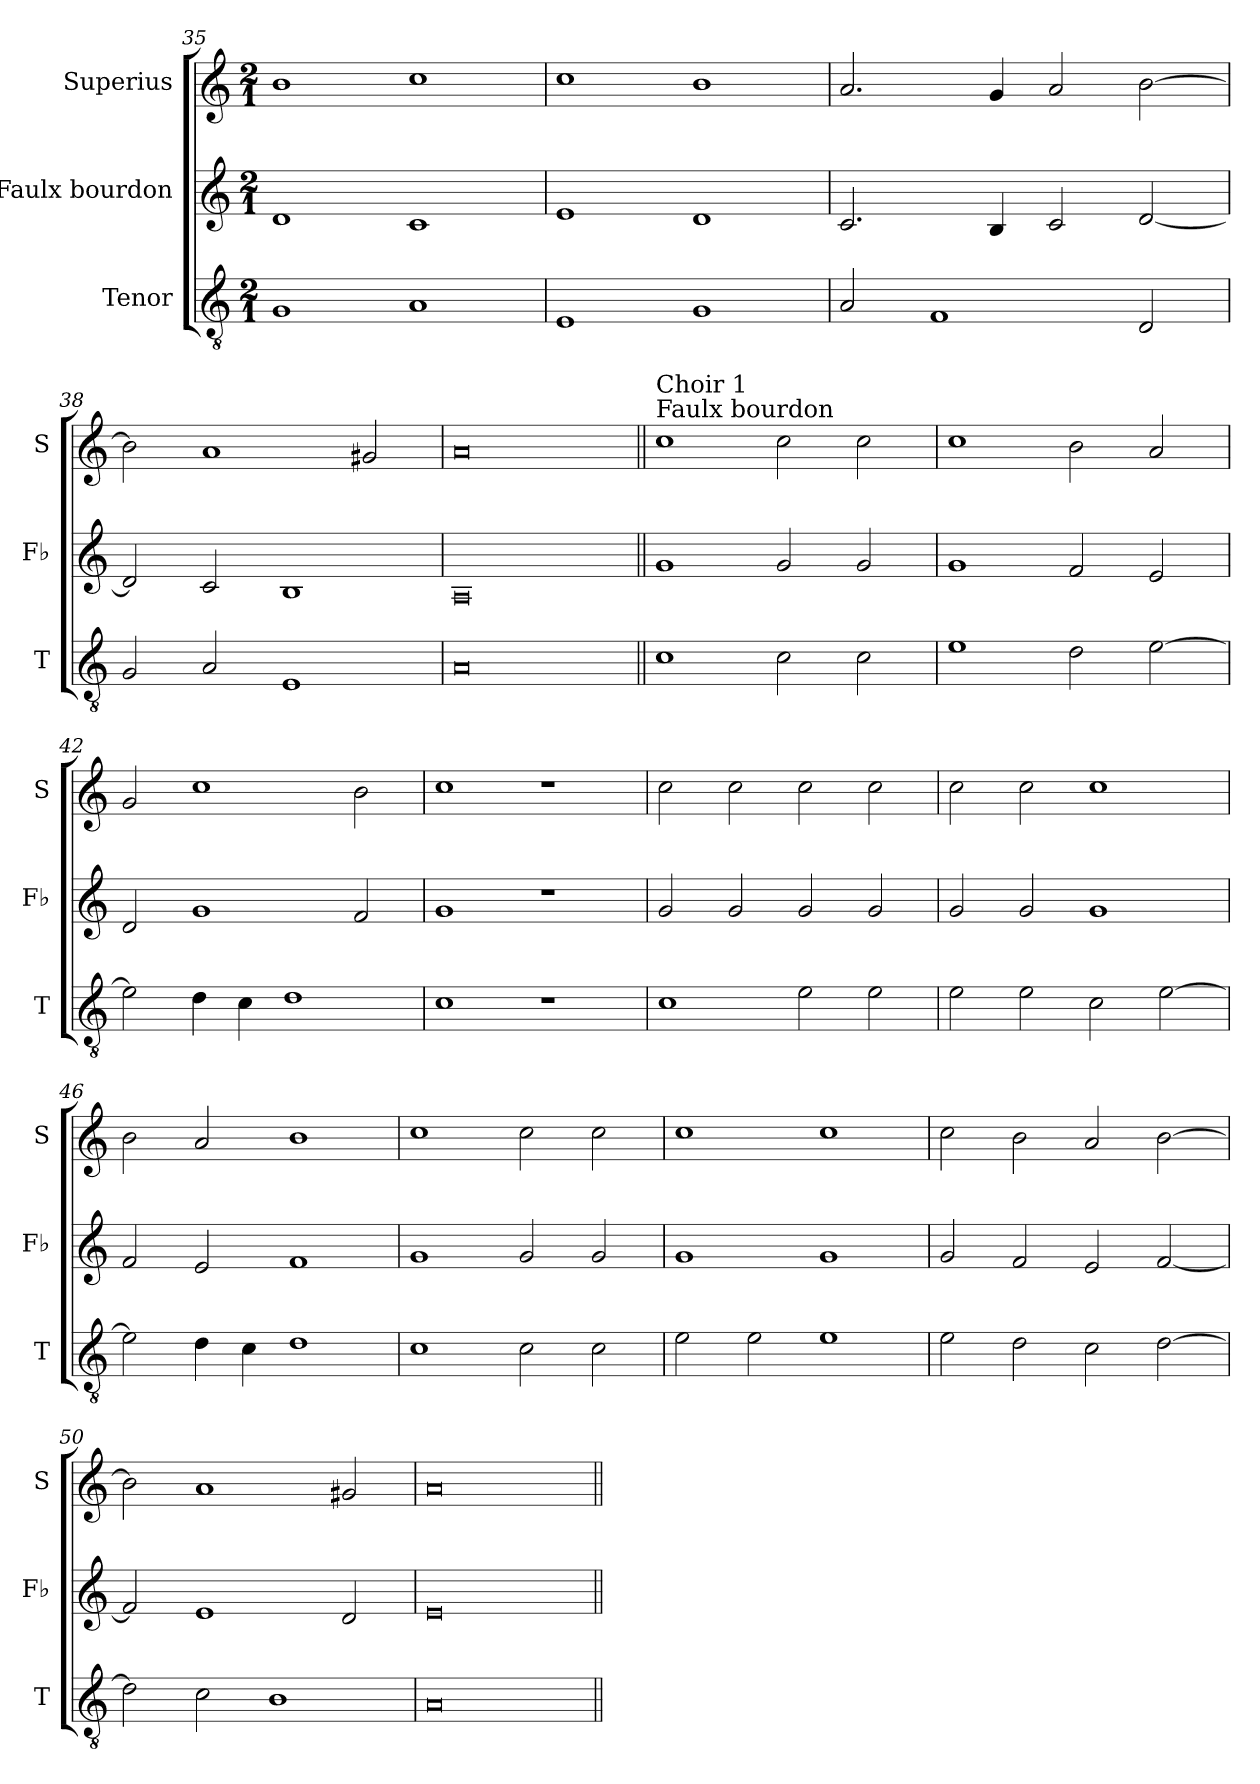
**kern	**kern	**kern
*part3	*part2	*part1
*staff3	*staff2	*staff1
*I"Tenor	*I"Faulx bourdon	*I"Superius
*I'T	*I'Fb	*I'S
*clefGv2	*clefG2	*clefG2
*k[]	*k[]	*k[]
*M2/1	*M2/1	*M2/1
=35	=35	=35
1G	1d	1b
1A	1c	1cc
=36	=36	=36
1E	1e	1cc
1G	1d	1b
=37	=37	=37
2A/	2.c/	2.a/
1F	.	.
.	4B/	4g/
.	2c/	2a/
2D/	[2d/	[2b\
=38	=38	=38
2G/	2d/]	2b\]
2A/	2c/	1a
1E	1B	.
.	.	2g#X/
=39	=39	=39
0A	0A	0a
=40||	=40||	=40||
!	!	!LO:TX:a:t=Faulx bourdon
!	!	!LO:TX:a:t=Choir 1
1c	1g	1cc
2c\	2g/	2cc\
2c\	2g/	2cc\
=41	=41	=41
1e	1g	1cc
2d\	2f/	2b\
[2e\	2e/	2a/
=42	=42	=42
2e\]	2d/	2g/
4d\	1g	1cc
4c\	.	.
1d	.	.
.	2f/	2b\
=43	=43	=43
1c	1g	1cc
1r	1r	1r
=44	=44	=44
1c	2g/	2cc\
.	2g/	2cc\
2e\	2g/	2cc\
2e\	2g/	2cc\
=45	=45	=45
2e\	2g/	2cc\
2e\	2g/	2cc\
2c\	1g	1cc
[2e\	.	.
=46	=46	=46
2e\]	2f/	2b\
4d\	2e/	2a/
4c\	.	.
1d	1f	1b
=47	=47	=47
1c	1g	1cc
2c\	2g/	2cc\
2c\	2g/	2cc\
=48	=48	=48
2e\	1g	1cc
2e\	.	.
1e	1g	1cc
=49	=49	=49
2e\	2g/	2cc\
2d\	2f/	2b\
2c\	2e/	2a/
[2d\	[2f/	[2b\
=50	=50	=50
2d\]	2f/]	2b\]
2c\	1e	1a
1B	.	.
.	2d/	2g#X/
=51	=51	=51
0A	0e	0a
=||	=||	=||
*-	*-	*-
